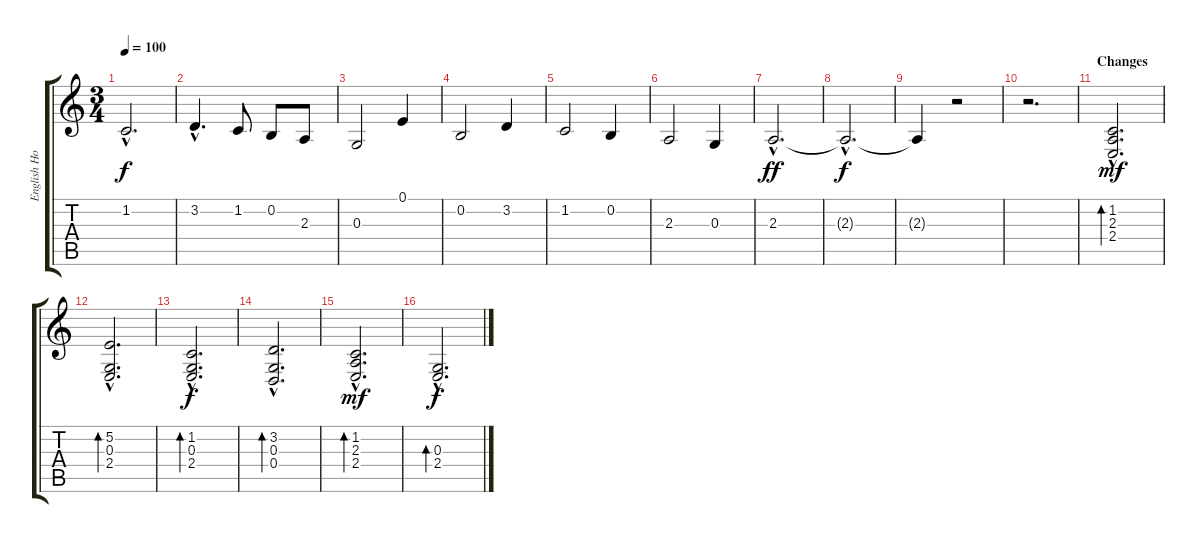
\track ("English Horn" "English Ho") {instrument englishhorn}
\staff {score tabs}
\tuning (E4 B3 G3 D3 A2 E2) {hide}
\ts (3 4)
\tempo 100
\clef g2
\ks c
1.2{hac}.2{d dy f} |
3.2{hac}.4{d} 1.2.8 0.2.8 2.3.8 |
0.3.2 0.1.4 |
0.2.2 3.2.4 |
1.2.2 0.2.4 |
2.3.2 0.3.4 |
2.3{hac}.2{d dy ff} |
2.3{hac t}.2{d dy f} |
2.3{t}.4 r.2 |
r.2{d} |
\section ("" "Changes")
(1.2{hac} 2.3{hac} 2.4{hac}).2{d bd 240 dy mf} |
(5.2{hac} 0.3{hac} 2.4{hac}).2{d bd 240} |
(1.2{hac} 0.3{hac} 2.4{hac}).2{d bd 240 dy f} |
(3.2 0.3{hac} 0.4{hac}).2{d bd 240} |
(1.2{hac} 2.3{hac} 2.4{hac}).2{d bd 240 dy mf} |
(0.3{hac} 2.4{hac}).2{d bd 240 dy f}
